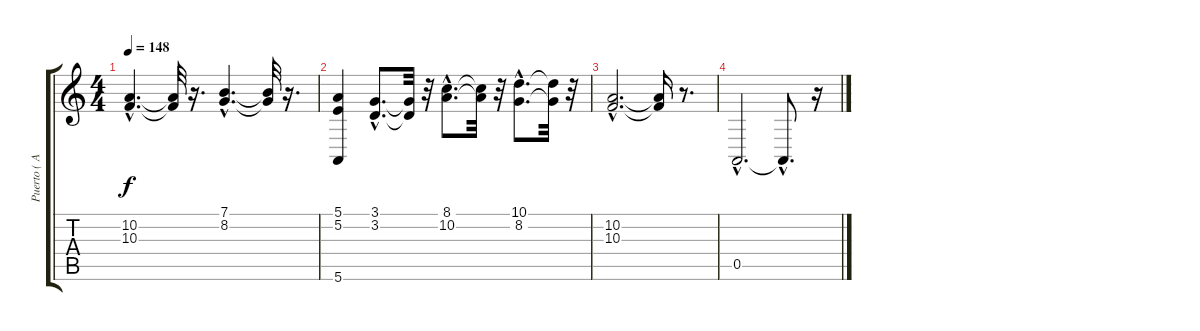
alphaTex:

\track ("Puerto ( Aoshi )" "Puerto ( A") {instrument pad1newage}
\staff {score tabs}
\tuning (E4 B3 G3 D3 A2 E2) {hide}
\ts (4 4)
\tempo 148
\clef g2
\ks c
(10.2{hac} 10.3{hac}).4{d dy f} (10.2{t} 10.3{t}).32 r.16{d} (7.1{hac} 8.2{hac}).4{d} (7.1{t} 8.2{t}).32 r.16{d} |
(5.1 5.2 5.6).4 (3.1{hac} 3.2{hac}).8{d} (3.1{t} 3.2{t}).32 r.32 (8.1{hac} 10.2{hac}).8{d} (8.1{t} 10.2{t}).32 r.32 (10.1{hac} 8.2{hac}).8{d} (10.1{t} 8.2{t}).32 r.32 |
(10.2{hac} 10.3{hac}).2{d} (10.2{t} 10.3{t}).16 r.8{d} |
0.5{hac}.2{d} 0.5{hac t}.8{d} r.16
